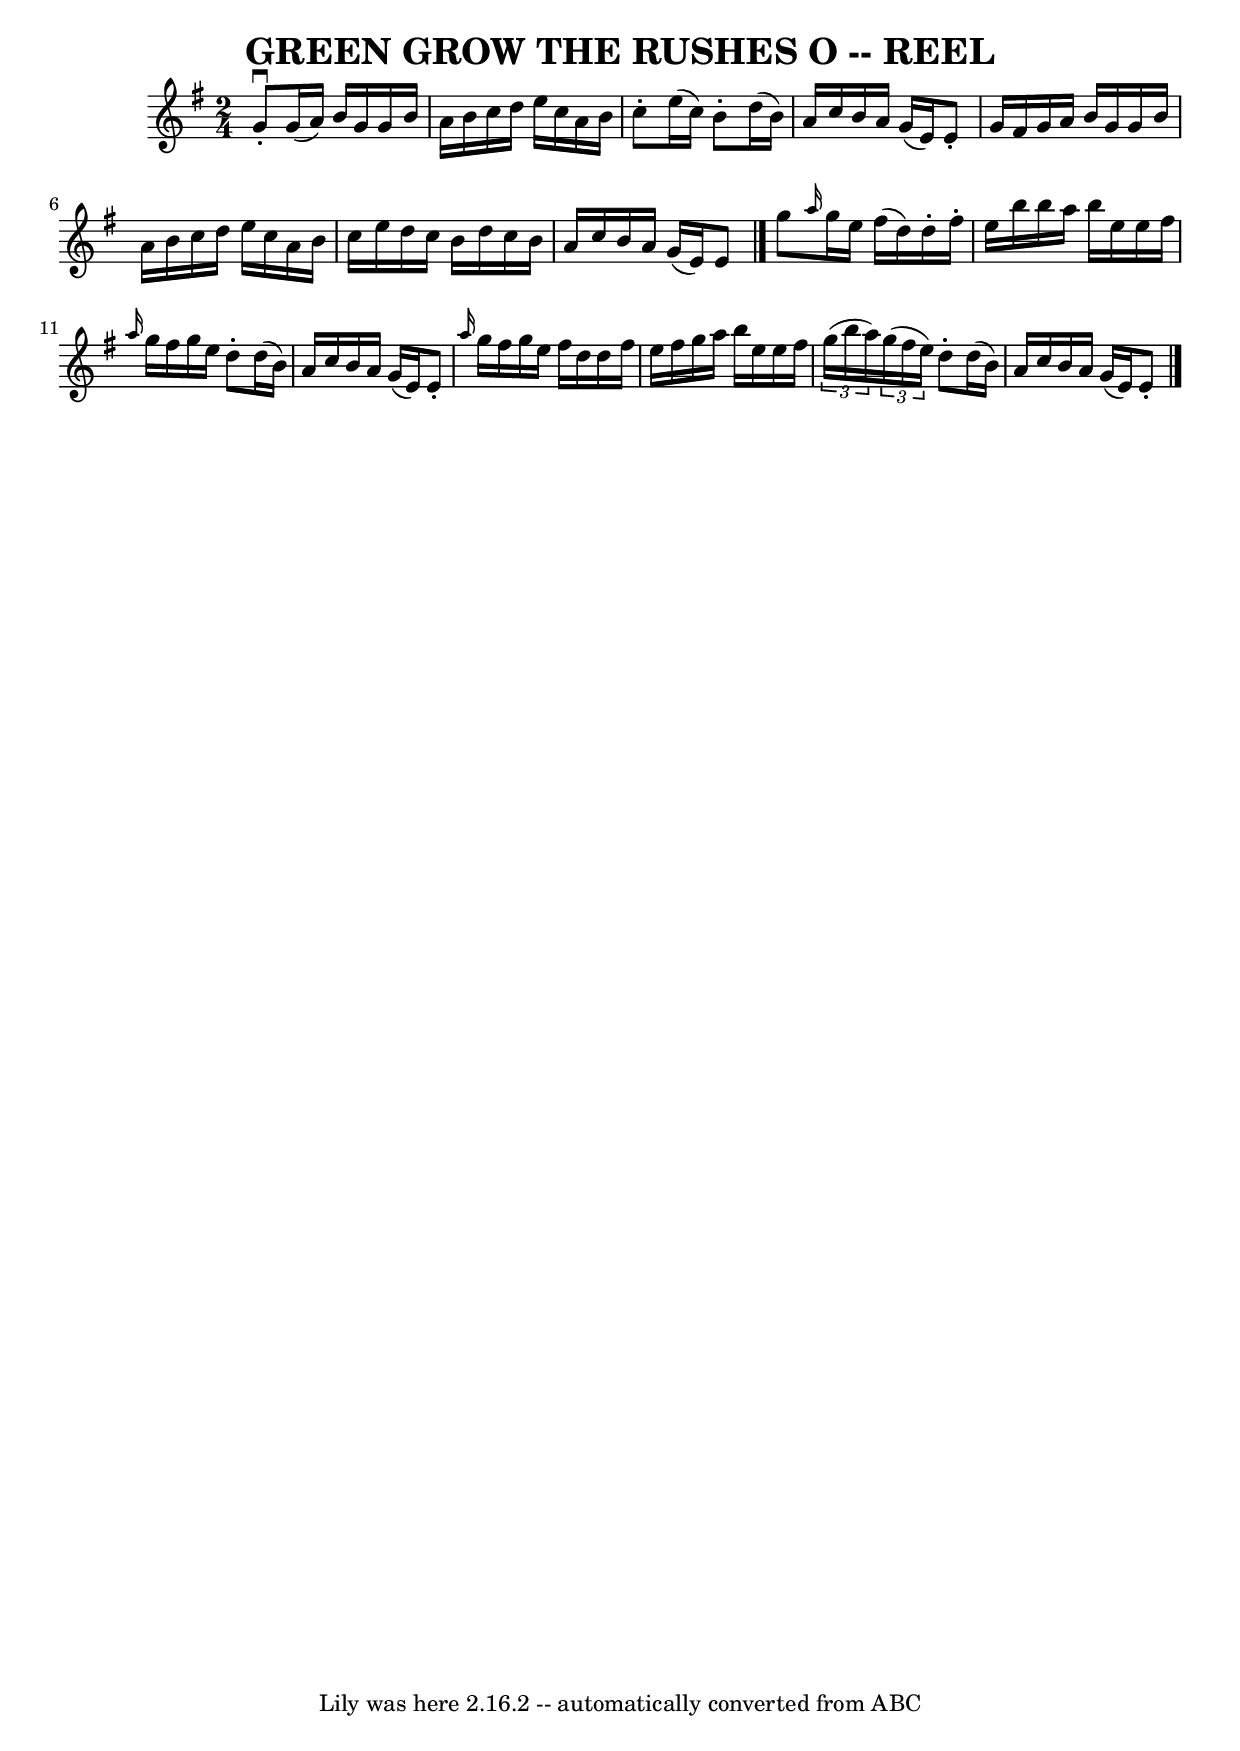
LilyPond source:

\version "2.7.40"
\include "Mammoth.ily"
\header {
	%% book = "Ryan's Mammoth Collection of Fiddle Tunes"
	crossRefNumber = "1"
	footnotes = ""
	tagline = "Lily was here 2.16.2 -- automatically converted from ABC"
	title = "GREEN GROW THE RUSHES O -- REEL"
}
voicedefault =  {


\time 2/4 % %slurgraces 1
 \key g \major g'8^\downbow-. g'16 (a'16) b'16 g'16 g'16    
b'16    |
 a'16 b'16 c''16 d''16 e''16 c''16 a'16    
b'16    |
 c''8 -. e''16 (c''16) b'8 -. d''16 (b'16)  
 |
 a'16 c''16 b'16 a'16 g'16 (e'16) e'8 -.   
|
 g'16 fis'16 g'16 a'16 b'16 g'16 g'16 b'16    
|
 a'16 b'16 c''16 d''16 e''16 c''16 a'16 b'16    
|
 c''16 e''16 d''16 c''16 b'16 d''16 c''16 b'16   
 |
 a'16 c''16 b'16 a'16 g'16 (e'16) e'8    
\bar "|." g''8  \grace { a''16  } g''16 e''16 fis''16 (d''16  
-) d''16 -. fis''16 -.   |
 e''16 b''16 b''16 a''16    
b''16 e''16 e''16 fis''16    |
 \grace { a''16  } g''16    
fis''16 g''16 e''16 d''8 -. d''16 (b'16)   |
 a'16    
c''16 b'16 a'16 g'16 (e'16) e'8 -.   |
     \grace {    
a''16  } g''16 fis''16 g''16 e''16 fis''16 d''16 d''16    
fis''16    |
 e''16 fis''16 g''16 a''16 b''16 e''16    
e''16 fis''16    |
   \times 2/3 { g''16 (b''16 a''16) }   
\times 2/3 { g''16 (fis''16 e''16) } d''8 -. d''16 (b'16)  
 |
 a'16 c''16 b'16 a'16 g'16 (e'16) e'8 -.   
\bar "|."   
}

\score{
    <<

	\context Staff="default"
	{
	    \voicedefault 
	}

    >>
	\layout {
	}
	\midi {}
}
